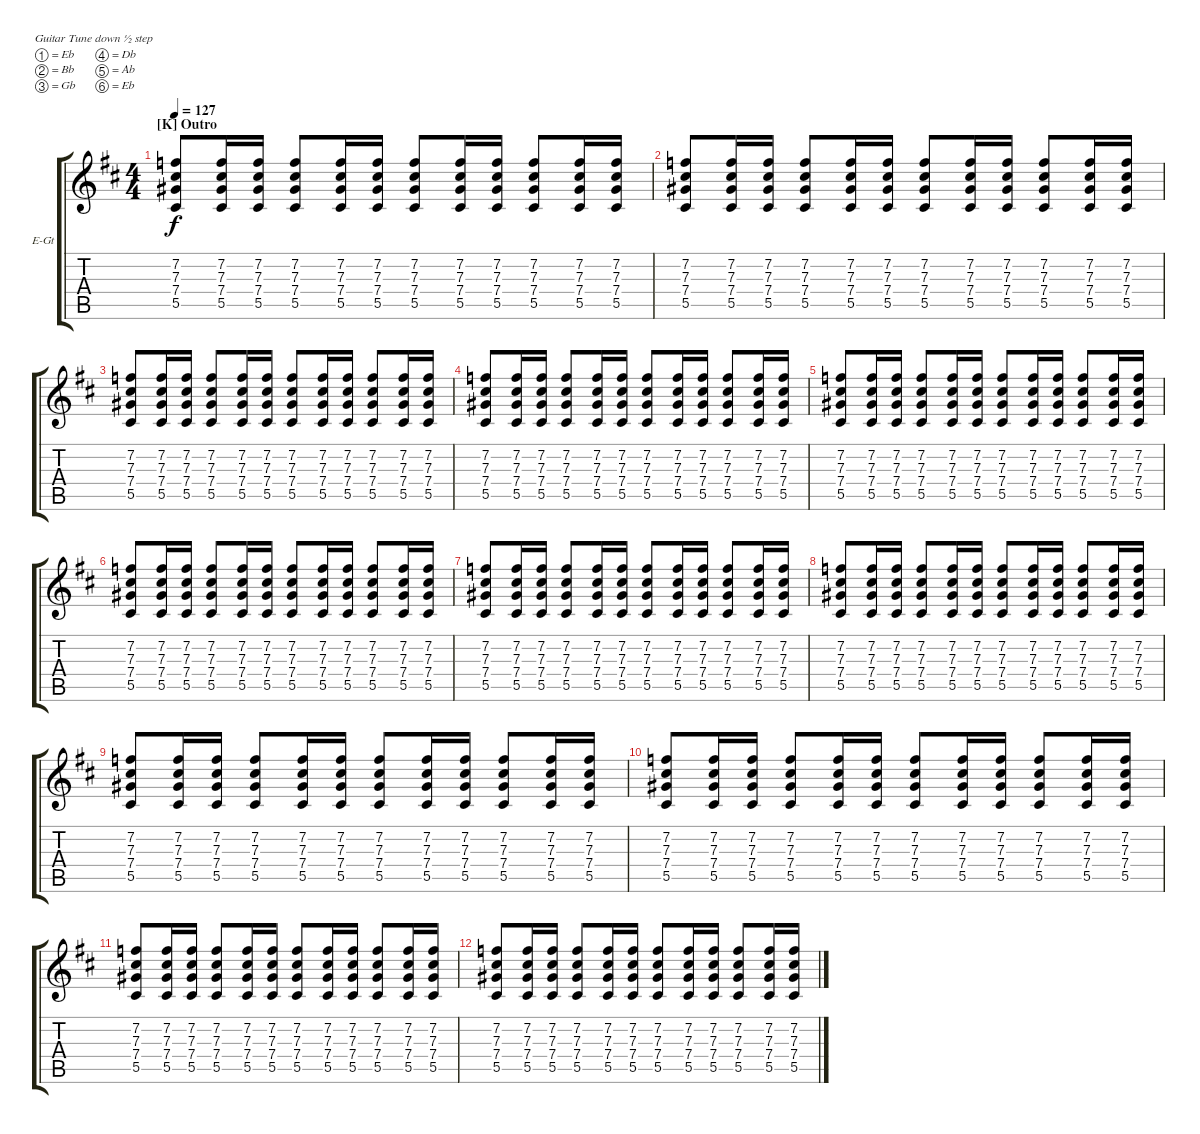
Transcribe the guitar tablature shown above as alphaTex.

\bracketExtendMode groupsimilarinstruments
\firstSystemTrackNameOrientation horizontal
\otherSystemsTrackNameOrientation horizontal
\track ("Guitar 2" "E-Gt") {instrument electricguitarjazz}
\staff {score tabs}
\tuning (Eb4 Bb3 Gb3 Db3 Ab2 Eb2)
\ts (4 4)
\section ("K" "Outro")
\tempo 127
\clef g2
\scale
1.06305
\ks d
(7.2 7.3 7.4 5.5).8{dy f} (7.2 7.3 7.4 5.5).16 (7.2 7.3 7.4 5.5).16 (7.2 7.3 7.4 5.5).8 (7.2 7.3 7.4 5.5).16 (7.2 7.3 7.4 5.5).16 (7.2 7.3 7.4 5.5).8 (7.2 7.3 7.4 5.5).16 (7.2 7.3 7.4 5.5).16 (7.2 7.3 7.4 5.5).8 (7.2 7.3 7.4 5.5).16 (7.2 7.3 7.4 5.5).16 |
\scale
0.936948 (7.2 7.3 7.4 5.5).8 (7.2 7.3 7.4 5.5).16 (7.2 7.3 7.4 5.5).16 (7.2 7.3 7.4 5.5).8 (7.2 7.3 7.4 5.5).16 (7.2 7.3 7.4 5.5).16 (7.2 7.3 7.4 5.5).8 (7.2 7.3 7.4 5.5).16 (7.2 7.3 7.4 5.5).16 (7.2 7.3 7.4 5.5).8 (7.2 7.3 7.4 5.5).16 (7.2 7.3 7.4 5.5).16 |
\scale
1.06305 (7.2 7.3 7.4 5.5).8 (7.2 7.3 7.4 5.5).16 (7.2 7.3 7.4 5.5).16 (7.2 7.3 7.4 5.5).8 (7.2 7.3 7.4 5.5).16 (7.2 7.3 7.4 5.5).16 (7.2 7.3 7.4 5.5).8 (7.2 7.3 7.4 5.5).16 (7.2 7.3 7.4 5.5).16 (7.2 7.3 7.4 5.5).8 (7.2 7.3 7.4 5.5).16 (7.2 7.3 7.4 5.5).16 |
\scale
0.936948 (7.2 7.3 7.4 5.5).8 (7.2 7.3 7.4 5.5).16 (7.2 7.3 7.4 5.5).16 (7.2 7.3 7.4 5.5).8 (7.2 7.3 7.4 5.5).16 (7.2 7.3 7.4 5.5).16 (7.2 7.3 7.4 5.5).8 (7.2 7.3 7.4 5.5).16 (7.2 7.3 7.4 5.5).16 (7.2 7.3 7.4 5.5).8 (7.2 7.3 7.4 5.5).16 (7.2 7.3 7.4 5.5).16 |
\scale
1.06305 (7.2 7.3 7.4 5.5).8 (7.2 7.3 7.4 5.5).16 (7.2 7.3 7.4 5.5).16 (7.2 7.3 7.4 5.5).8 (7.2 7.3 7.4 5.5).16 (7.2 7.3 7.4 5.5).16 (7.2 7.3 7.4 5.5).8 (7.2 7.3 7.4 5.5).16 (7.2 7.3 7.4 5.5).16 (7.2 7.3 7.4 5.5).8 (7.2 7.3 7.4 5.5).16 (7.2 7.3 7.4 5.5).16 |
\scale
0.936948 (7.2 7.3 7.4 5.5).8 (7.2 7.3 7.4 5.5).16 (7.2 7.3 7.4 5.5).16 (7.2 7.3 7.4 5.5).8 (7.2 7.3 7.4 5.5).16 (7.2 7.3 7.4 5.5).16 (7.2 7.3 7.4 5.5).8 (7.2 7.3 7.4 5.5).16 (7.2 7.3 7.4 5.5).16 (7.2 7.3 7.4 5.5).8 (7.2 7.3 7.4 5.5).16 (7.2 7.3 7.4 5.5).16 |
\scale
1.06305 (7.2 7.3 7.4 5.5).8 (7.2 7.3 7.4 5.5).16 (7.2 7.3 7.4 5.5).16 (7.2 7.3 7.4 5.5).8 (7.2 7.3 7.4 5.5).16 (7.2 7.3 7.4 5.5).16 (7.2 7.3 7.4 5.5).8 (7.2 7.3 7.4 5.5).16 (7.2 7.3 7.4 5.5).16 (7.2 7.3 7.4 5.5).8 (7.2 7.3 7.4 5.5).16 (7.2 7.3 7.4 5.5).16 |
\scale
0.936948 (7.2 7.3 7.4 5.5).8 (7.2 7.3 7.4 5.5).16 (7.2 7.3 7.4 5.5).16 (7.2 7.3 7.4 5.5).8 (7.2 7.3 7.4 5.5).16 (7.2 7.3 7.4 5.5).16 (7.2 7.3 7.4 5.5).8 (7.2 7.3 7.4 5.5).16 (7.2 7.3 7.4 5.5).16 (7.2 7.3 7.4 5.5).8 (7.2 7.3 7.4 5.5).16 (7.2 7.3 7.4 5.5).16 |
\scale
1.06305 (7.2 7.3 7.4 5.5).8 (7.2 7.3 7.4 5.5).16 (7.2 7.3 7.4 5.5).16 (7.2 7.3 7.4 5.5).8 (7.2 7.3 7.4 5.5).16 (7.2 7.3 7.4 5.5).16 (7.2 7.3 7.4 5.5).8 (7.2 7.3 7.4 5.5).16 (7.2 7.3 7.4 5.5).16 (7.2 7.3 7.4 5.5).8 (7.2 7.3 7.4 5.5).16 (7.2 7.3 7.4 5.5).16 |
\scale
0.936948 (7.2 7.3 7.4 5.5).8 (7.2 7.3 7.4 5.5).16 (7.2 7.3 7.4 5.5).16 (7.2 7.3 7.4 5.5).8 (7.2 7.3 7.4 5.5).16 (7.2 7.3 7.4 5.5).16 (7.2 7.3 7.4 5.5).8 (7.2 7.3 7.4 5.5).16 (7.2 7.3 7.4 5.5).16 (7.2 7.3 7.4 5.5).8 (7.2 7.3 7.4 5.5).16 (7.2 7.3 7.4 5.5).16 |
\scale
1.06305 (7.2 7.3 7.4 5.5).8 (7.2 7.3 7.4 5.5).16 (7.2 7.3 7.4 5.5).16 (7.2 7.3 7.4 5.5).8 (7.2 7.3 7.4 5.5).16 (7.2 7.3 7.4 5.5).16 (7.2 7.3 7.4 5.5).8 (7.2 7.3 7.4 5.5).16 (7.2 7.3 7.4 5.5).16 (7.2 7.3 7.4 5.5).8 (7.2 7.3 7.4 5.5).16 (7.2 7.3 7.4 5.5).16 |
\scale
0.936948 (7.2 7.3 7.4 5.5).8 (7.2 7.3 7.4 5.5).16 (7.2 7.3 7.4 5.5).16 (7.2 7.3 7.4 5.5).8 (7.2 7.3 7.4 5.5).16 (7.2 7.3 7.4 5.5).16 (7.2 7.3 7.4 5.5).8 (7.2 7.3 7.4 5.5).16 (7.2 7.3 7.4 5.5).16 (7.2 7.3 7.4 5.5).8 (7.2 7.3 7.4 5.5).16 (7.2 7.3 7.4 5.5).16
